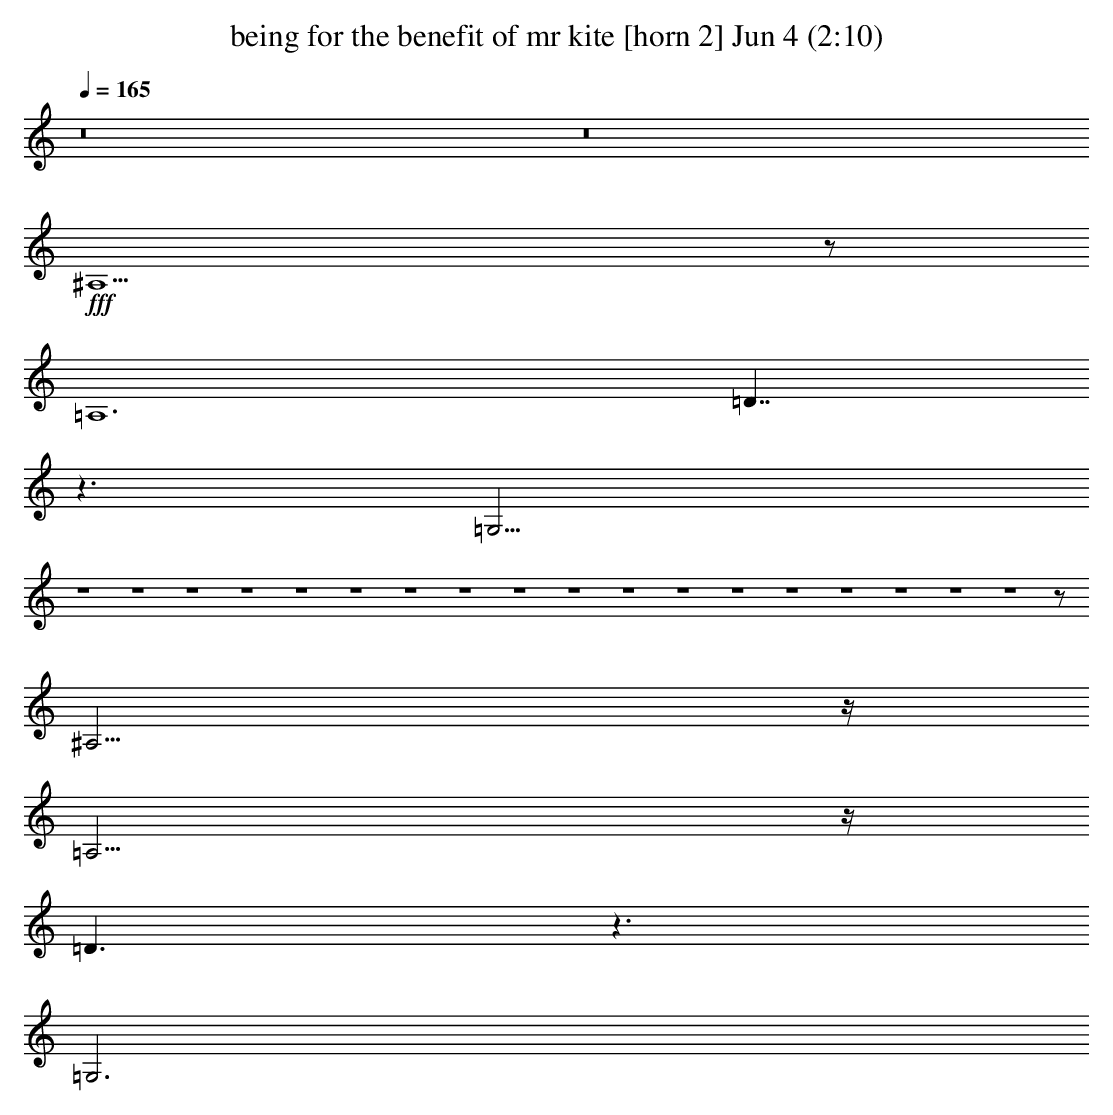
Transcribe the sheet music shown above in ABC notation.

X:1
T: being for the benefit of mr kite [horn 2] Jun 4 (2:10)
L: 1/4
K: C
Q: 1/4=165
z8 z8
+fff+ ^A,11/2
z/2
=A,6
=D7/4
z3/2
=G,9/4
z4 z4 z4 z4 z4 z4 z4 z4 z4 z4 z4 z4 z4 z4 z4 z4 z4 z4 z/2
^A,11/4
z/4
=A,11/4
z/4
=D3/2
z3/2
=G,3
